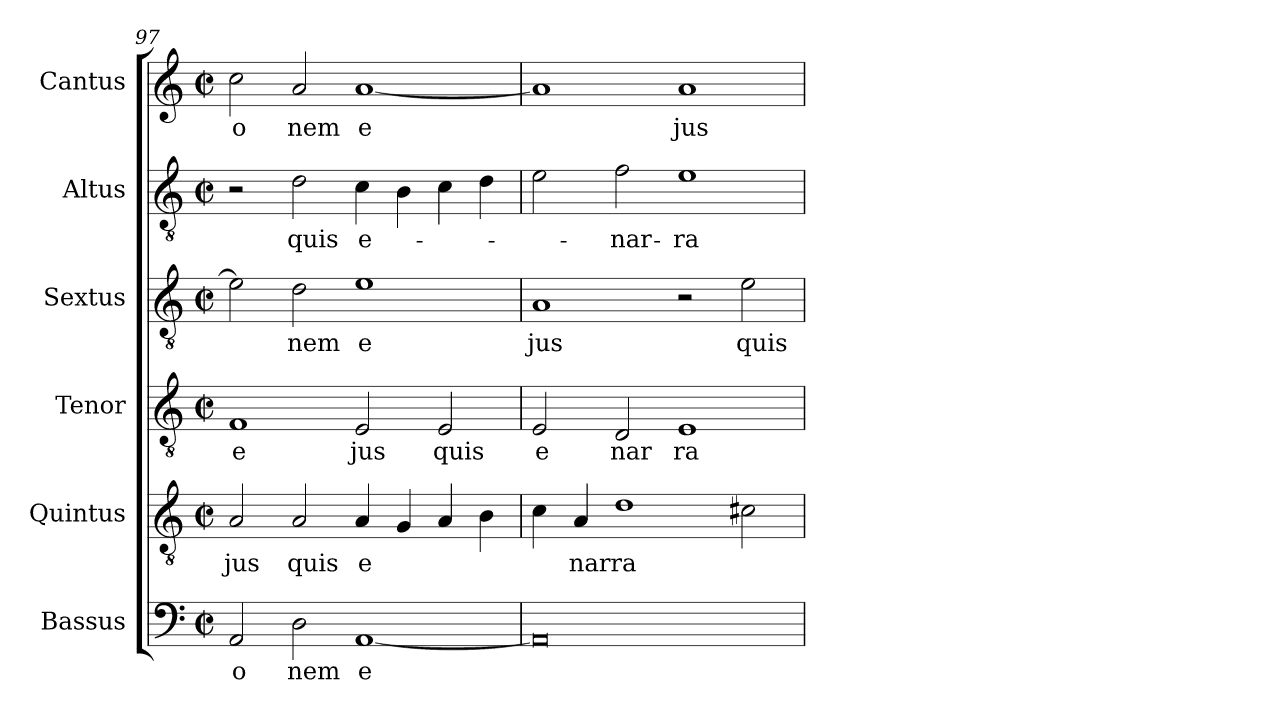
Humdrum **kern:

**kern	**text	**kern	**text	**kern	**text	**kern	**text	**kern	**text	**kern	**text
*part6	*part6	*part5	*part5	*part4	*part4	*part3	*part3	*part2	*part2	*part1	*part1
*staff6	*staff6	*staff5	*staff5	*staff4	*staff4	*staff3	*staff3	*staff2	*staff2	*staff1	*staff1
*I"Bassus	*	*I"Quintus	*	*I"Tenor	*	*I"Sextus	*	*I"Altus	*	*I"Cantus	*
*clefF4	*	*clefGv2	*	*clefGv2	*	*clefGv2	*	*clefGv2	*	*clefG2	*
*M2/2	*	*M2/2	*	*M2/2	*	*M2/2	*	*M2/2	*	*M2/2	*
*met(c|)	*	*met(c|)	*	*met(c|)	*	*met(c|)	*	*met(c|)	*	*met(c|)	*
=97	=97	=97	=97	=97	=97	=97	=97	=97	=97	=97	=97
!	!LO:LY:b:cj	!	!LO:LY:b:cj	!	!LO:LY:b:cj	!	!	!	!	!	!LO:LY:b:cj
2AA/	o	2A/	jus	1F	e	2e\]	.	2r	.	2cc\	o
!	!LO:LY:b:cj	!	!LO:LY:b:cj	!	!	!	!LO:LY:b:cj	!	!LO:LY:b:cj	!	!LO:LY:b:cj
2D\	nem	2A/	quis	.	.	2d\	nem	2d\	quis	2a/	nem
!	!LO:LY:b:rj	!	!LO:LY:b:cj	!	!LO:LY:b:cj	!	!LO:LY:b:cj	!	!LO:LY:b:cj	!	!LO:LY:b:rj
[<1AA	e	4A/	e	2E/	jus	1e	e	4c\	e-	[<1a	e
.	.	4G/	.	.	.	.	.	4B\	.	.	.
!	!	!	!	!	!LO:LY:b:cj	!	!	!	!	!	!
.	.	4A/	.	2E/	quis	.	.	4c\	.	.	.
.	.	4B\	.	.	.	.	.	4d\	.	.	.
=98	=98	=98	=98	=98	=98	=98	=98	=98	=98	=98	=98
!	!	!	!	!	!LO:LY:b:cj	!	!LO:LY:b:cj	!	!	!	!
0AA]	.	4c\	.	2E/	e	1A	jus	2e\	.	1a]	.
!	!	!	!LO:LY:b:cj	!	!	!	!	!	!	!	!
.	.	4A/	narra	.	.	.	.	.	.	.	.
!	!	!	!	!	!LO:LY:b:cj	!	!	!	!LO:LY:b:cj	!	!
.	.	1d	.	2D/	nar	.	.	2f\	-nar-	.	.
!	!	!	!	!	!LO:LY:b:cj	!	!	!	!LO:LY:b:cj	!	!LO:LY:b:cj
.	.	.	.	1E	ra	2r	.	1e	-ra-	1a	jus
!	!	!	!	!	!	!	!LO:LY:b:cj	!	!	!	!
.	.	2c#\	.	.	.	2e\	quis	.	.	.	.
=	=	=	=	=	=	=	=	=	=	=	=
*-	*-	*-	*-	*-	*-	*-	*-	*-	*-	*-	*-
